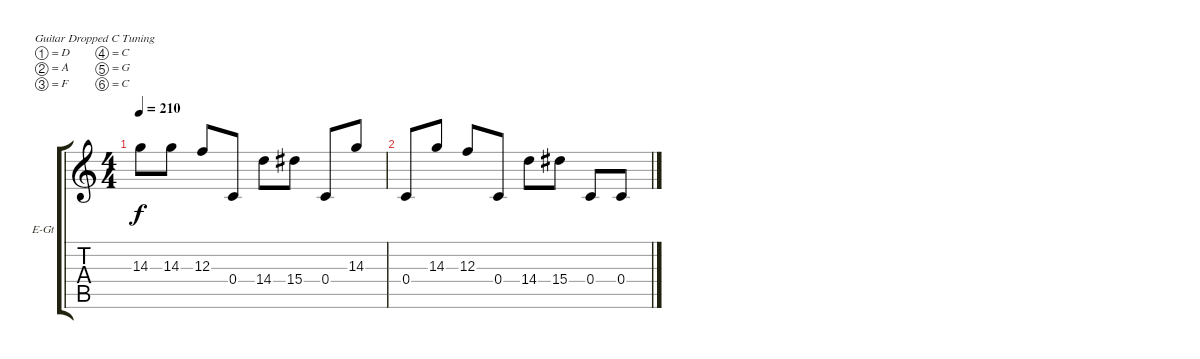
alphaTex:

\defaultSystemsLayout 4
\bracketExtendMode groupsimilarinstruments
\firstSystemTrackNameOrientation horizontal
\otherSystemsTrackNameOrientation horizontal
\track ("Guitar 3" "E-Gt") {instrument distortionguitar}
\staff {score tabs}
\tuning (D4 A3 F3 C3 G2 C2)
\ts (4 4)
\tempo 210
\clef g2
\ks c
14.3.8{dy f} 14.3.8 12.3.8 0.4.8 14.4.8 15.4.8 0.4.8 14.3.8 |
0.4.8 14.3.8 12.3.8 0.4.8 14.4.8 15.4.8 0.4.8 0.4.8
